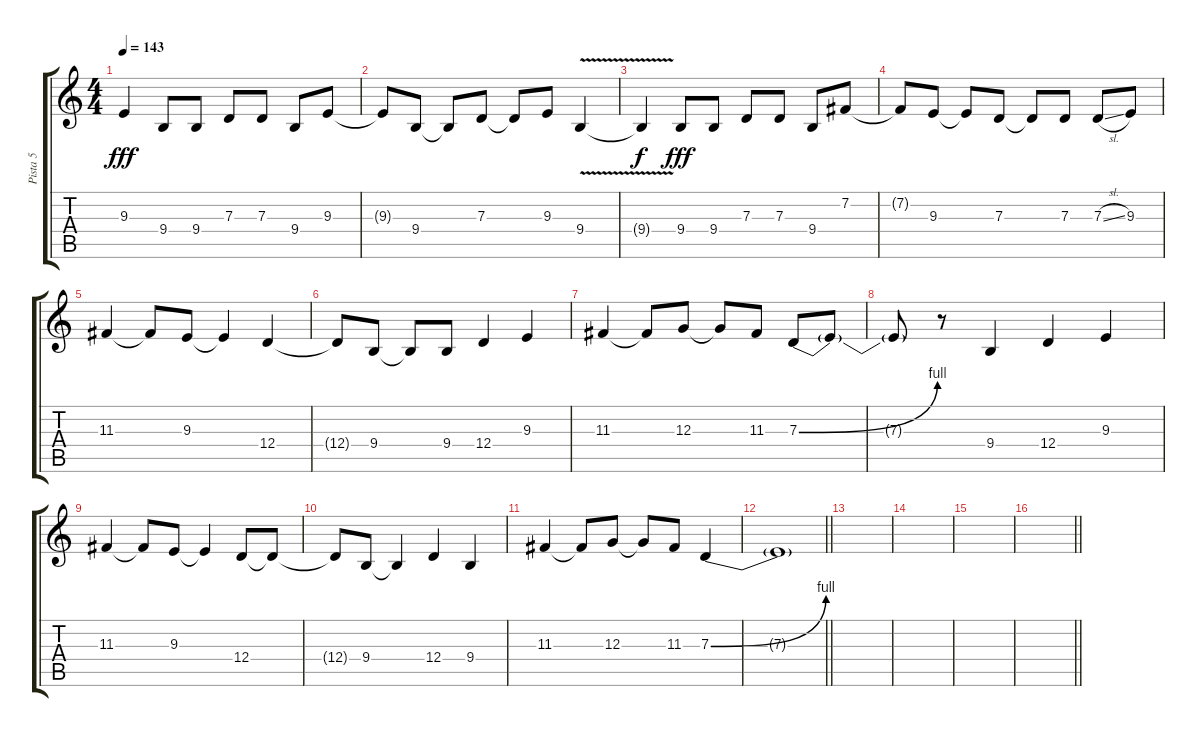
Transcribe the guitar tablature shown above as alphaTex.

\track ("Pista 5" "Pista 5") {instrument viola}
\staff {score tabs}
\tuning (E4 B3 G3 D3 A2 E2) {hide}
\ts (4 4)
\tempo 143
\clef g2
\ks c
9.3{t}.4{dy fff} 9.4.8 9.4.8 7.3.8 7.3.8 9.4.8 9.3.8 |
9.3{t}.8 9.4.8 9.4{t}.8 7.3.8 7.3{t}.8 9.3.8 9.4{v}.4 |
9.4{t}.4{dy f} 9.4.8{dy fff} 9.4.8 7.3.8 7.3.8 9.4.8 7.2.8 |
7.2{t}.8 9.3.8 9.3{t}.8 7.3.8 7.3{t}.8 7.3.8 7.3{sl}.8 9.3.8 |
11.3.4 11.3{t}.8 9.3.8 9.3{t}.4 12.4.4 |
12.4{t}.8 9.4.8 9.4{t}.8 9.4.8 12.4.4 9.3.4 |
11.3.4 11.3{t}.8 12.3.8 12.3{t}.8 11.3.8 7.3{be (bend 0 0 60 4)}.8 7.3{t}.8 |
7.3{t}.8 r.8 9.4.4 12.4.4 9.3.4 |
11.3.4 11.3{t}.8 9.3.8 9.3{t}.4 12.4.8 12.4{t}.8 |
12.4{t}.8 9.4.8 9.4{t}.4 12.4.4 9.4.4 |
11.3.4 11.3{t}.8 12.3.8 12.3{t}.8 11.3.8 7.3{be (bend 0 0 60 4)}.4 |
\barLineRight lightlight
7.3{t}.1 |
|
|
|
\barLineRight lightlight
